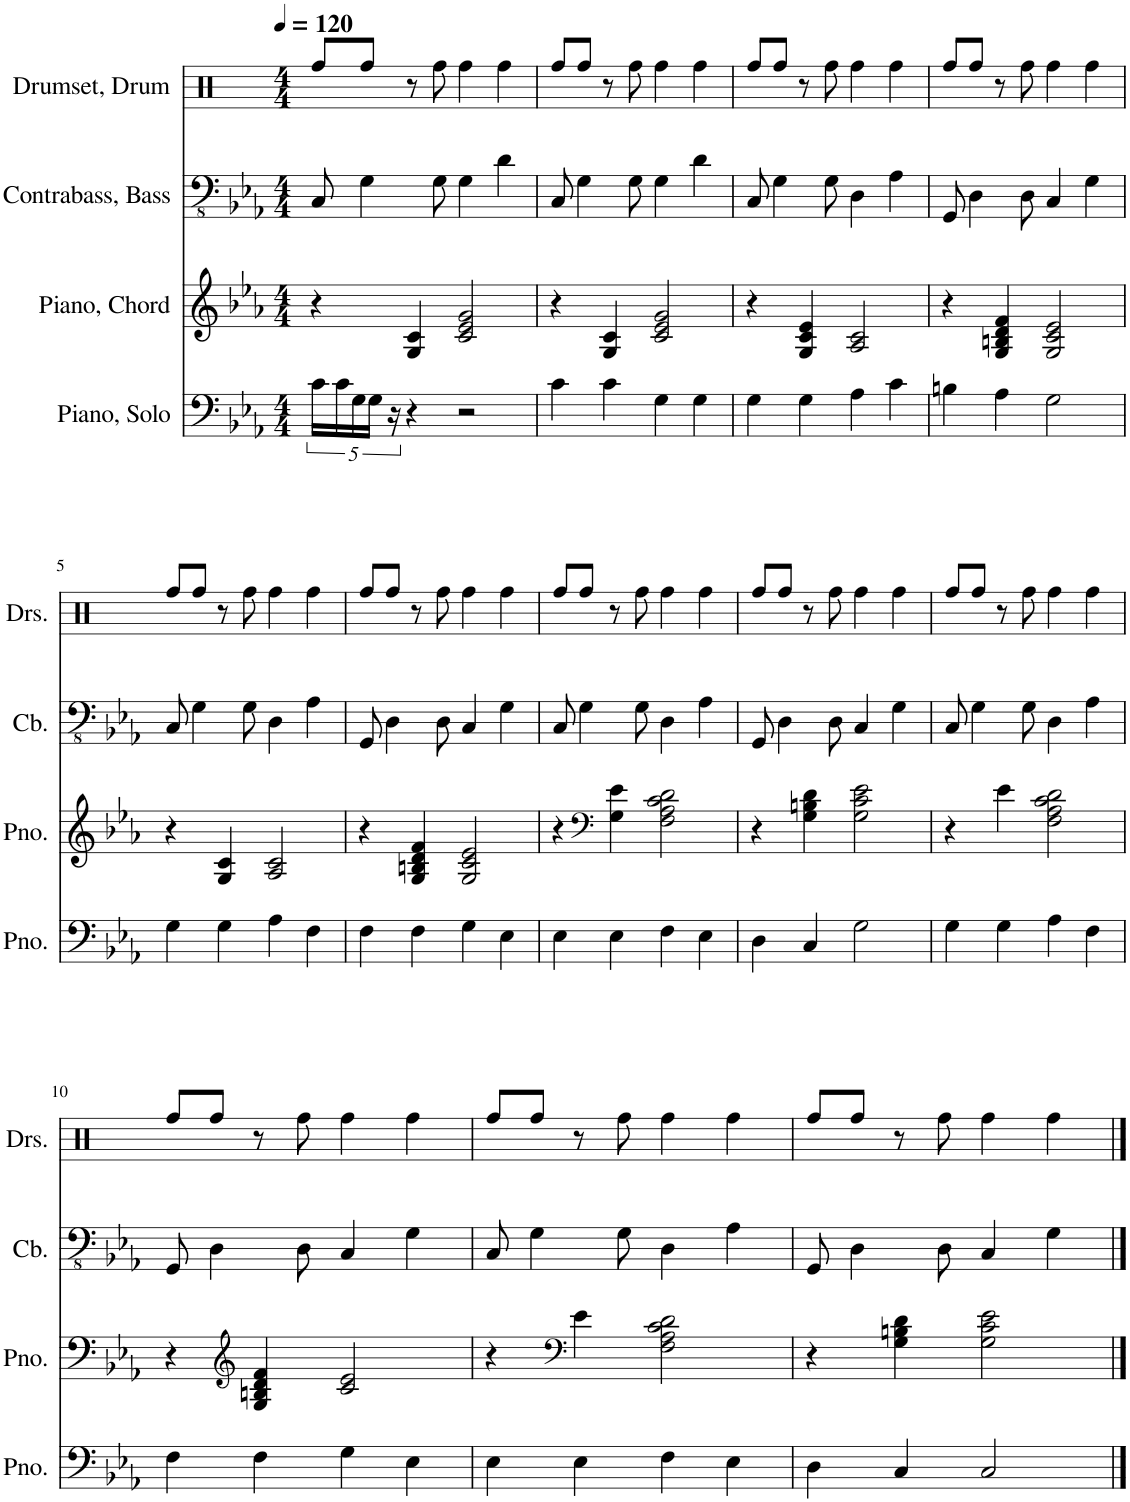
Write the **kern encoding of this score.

**kern	**kern	**kern	**kern
*part4	*part3	*part2	*part1
*staff4	*staff3	*staff2	*staff1
*I"Piano, Solo	*I"Piano, Chord	*I"Contrabass, Bass	*I"Drumset, Drum
*I'Pno.	*I'Pno.	*I'Cb.	*I'Drs.
*clefF4	*clefG2	*clefFv4	*clefX
*k[b-e-a-]	*k[b-e-a-]	*k[b-e-a-]	*k[]
*M4/4	*M4/4	*M4/4	*M4/4
*MM120	*MM120	*MM120	*MM120
=1	=1	=1	=1
20c\LL	4r	8CC/	8Rff/L
20c\	.	.	.
20G\	.	.	.
.	.	4GG\	8Rff/J
20G\JJ	.	.	.
20r	.	.	.
4r	4G/ 4c/	.	8r
.	.	8GG\	8Rff\
2r	2c/ 2e-/ 2g/	4GG\	4Rff\
.	.	4D\	4Rff\
=2	=2	=2	=2
4c\	4r	8CC/	8Rff/L
.	.	4GG\	8Rff/J
4c\	4G/ 4c/	.	8r
.	.	8GG\	8Rff\
4G\	2c/ 2e-/ 2g/	4GG\	4Rff\
4G\	.	4D\	4Rff\
=3	=3	=3	=3
4G\	4r	8CC/	8Rff/L
.	.	4GG\	8Rff/J
4G\	4G/ 4c/ 4e-/	.	8r
.	.	8GG\	8Rff\
4A-\	2A-/ 2c/	4DD\	4Rff\
4c\	.	4AA-\	4Rff\
=4	=4	=4	=4
4Bn\	4r	8GGG/	8Rff/L
.	.	4DD\	8Rff/J
4A-\	4G/ 4Bn/ 4d/ 4f/	.	8r
.	.	8DD\	8Rff\
2G\	2G/ 2c/ 2e-/	4CC/	4Rff\
.	.	4GG\	4Rff\
!!LO:LB:g=z
=5	=5	=5	=5
4G\	4r	8CC/	8Rff/L
.	.	4GG\	8Rff/J
4G\	4G/ 4c/	.	8r
.	.	8GG\	8Rff\
4A-\	2A-/ 2c/	4DD\	4Rff\
4F\	.	4AA-\	4Rff\
=6	=6	=6	=6
4F\	4r	8GGG/	8Rff/L
.	.	4DD\	8Rff/J
4F\	4G/ 4Bn/ 4d/ 4f/	.	8r
.	.	8DD\	8Rff\
4G\	2G/ 2c/ 2e-/	4CC/	4Rff\
4E-\	.	4GG\	4Rff\
=7	=7	=7	=7
4E-\	4r	8CC/	8Rff/L
.	.	4GG\	8Rff/J
*	*clefF4	*	*
4E-\	4G\ 4e-\	.	8r
.	.	8GG\	8Rff\
4F\	2F\ 2A-\ 2c\ 2d\	4DD\	4Rff\
4E-\	.	4AA-\	4Rff\
=8	=8	=8	=8
4D\	4r	8GGG/	8Rff/L
.	.	4DD\	8Rff/J
4C/	4G\ 4Bn\ 4d\	.	8r
.	.	8DD\	8Rff\
2G\	2G\ 2c\ 2e-\	4CC/	4Rff\
.	.	4GG\	4Rff\
=9	=9	=9	=9
4G\	4r	8CC/	8Rff/L
.	.	4GG\	8Rff/J
4G\	4e-\	.	8r
.	.	8GG\	8Rff\
4A-\	2F\ 2A-\ 2c\ 2d\	4DD\	4Rff\
4F\	.	4AA-\	4Rff\
!!LO:LB:g=z
=10	=10	=10	=10
4F\	4r	8GGG/	8Rff/L
.	.	4DD\	8Rff/J
*	*clefG2	*	*
4F\	4G/ 4Bn/ 4d/ 4f/	.	8r
.	.	8DD\	8Rff\
4G\	2c/ 2e-/	4CC/	4Rff\
4E-\	.	4GG\	4Rff\
=11	=11	=11	=11
4E-\	4r	8CC/	8Rff/L
.	.	4GG\	8Rff/J
*	*clefF4	*	*
4E-\	4e-\	.	8r
.	.	8GG\	8Rff\
4F\	2F\ 2A-\ 2c\ 2d\	4DD\	4Rff\
4E-\	.	4AA-\	4Rff\
=12	=12	=12	=12
4D\	4r	8GGG/	8Rff/L
.	.	4DD\	8Rff/J
4C/	4G\ 4Bn\ 4d\	.	8r
.	.	8DD\	8Rff\
2C/	2G\ 2c\ 2e-\	4CC/	4Rff\
.	.	4GG\	4Rff\
==	==	==	==
*-	*-	*-	*-
